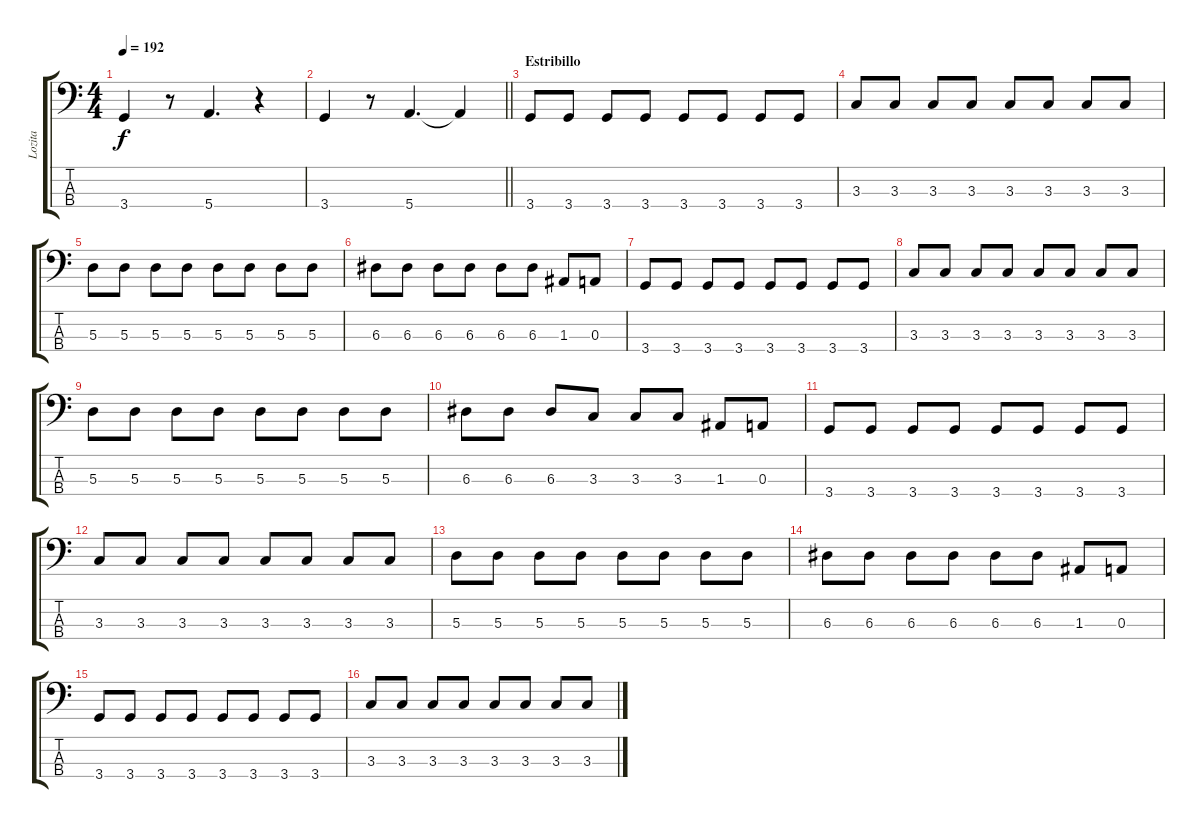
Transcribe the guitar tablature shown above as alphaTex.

\track ("Lozita" "Lozita") {instrument electricbassfinger}
\staff {score tabs}
\tuning (G2 D2 A1 E1) {hide}
\ts (4 4)
\tempo 192
\clef f4
\ks c
3.4.4{dy f} r.8 5.4.4{d} r.4 |
\barLineRight lightlight
3.4.4 r.8 5.4.4{d} 5.4{t}.4 |
\section ("" "Estribillo")
3.4.8 3.4.8 3.4.8 3.4.8 3.4.8 3.4.8 3.4.8 3.4.8 |
3.3.8 3.3.8 3.3.8 3.3.8 3.3.8 3.3.8 3.3.8 3.3.8 |
5.3.8 5.3.8 5.3.8 5.3.8 5.3.8 5.3.8 5.3.8 5.3.8 |
6.3.8 6.3.8 6.3.8 6.3.8 6.3.8 6.3.8 1.3.8 0.3.8 |
3.4.8 3.4.8 3.4.8 3.4.8 3.4.8 3.4.8 3.4.8 3.4.8 |
3.3.8 3.3.8 3.3.8 3.3.8 3.3.8 3.3.8 3.3.8 3.3.8 |
5.3.8 5.3.8 5.3.8 5.3.8 5.3.8 5.3.8 5.3.8 5.3.8 |
6.3.8 6.3.8 6.3.8 3.3.8 3.3.8 3.3.8 1.3.8 0.3.8 |
3.4.8 3.4.8 3.4.8 3.4.8 3.4.8 3.4.8 3.4.8 3.4.8 |
3.3.8 3.3.8 3.3.8 3.3.8 3.3.8 3.3.8 3.3.8 3.3.8 |
5.3.8 5.3.8 5.3.8 5.3.8 5.3.8 5.3.8 5.3.8 5.3.8 |
6.3.8 6.3.8 6.3.8 6.3.8 6.3.8 6.3.8 1.3.8 0.3.8 |
3.4.8 3.4.8 3.4.8 3.4.8 3.4.8 3.4.8 3.4.8 3.4.8 |
3.3.8 3.3.8 3.3.8 3.3.8 3.3.8 3.3.8 3.3.8 3.3.8
